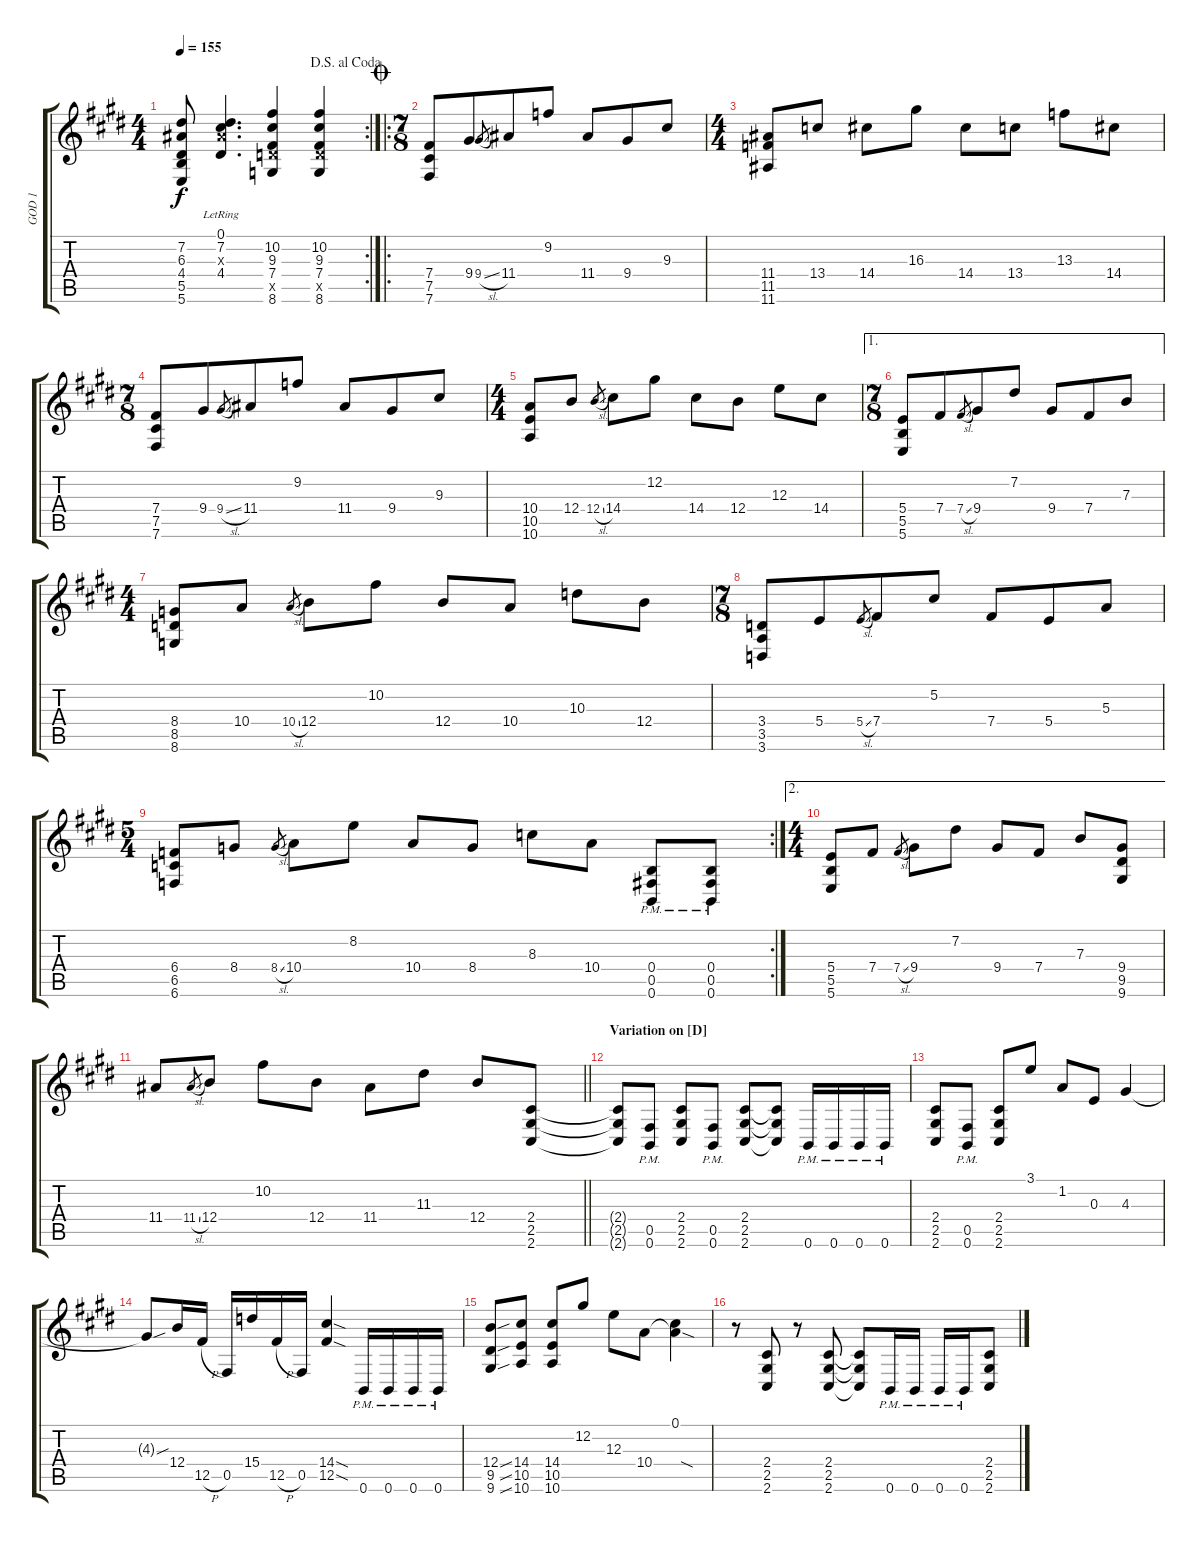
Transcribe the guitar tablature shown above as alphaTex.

\track ("GOD 1" "GOD 1") {instrument distortionguitar}
\staff {score tabs}
\tuning (Db4 Ab3 E3 B2 Gb2 B1) {hide}
\rc 2
\ts (4 4)
\jump dalsegnoalcoda
\tempo 155
\clef g2
\ks e
(7.2{t} 6.3{t} 4.4{t} 5.5{t} 5.6{t}).8{dy f} (0.1{lr} 7.2{lr} 6.3{x} 4.4{lr}).4{d} (10.2 9.3 7.4 8.5{x} 8.6).4 (10.2 9.3 7.4 8.5{x} 8.6).4 |
\ro
\ts (7 8)
\jump coda
(7.4 7.5 7.6).8 9.4.8 9.4{sl}.8{gr} 11.4.8 9.2.8 11.4.8 9.4.8 9.3.8 |
\ts (4 4)
(11.4 11.5 11.6).8 13.4.8 14.4.8 16.3.8 14.4.8 13.4.8 13.3.8 14.4.8 |
\ts (7 8)
(7.4 7.5 7.6).8 9.4.8 9.4{sl}.8{gr} 11.4.8 9.2.8 11.4.8 9.4.8 9.3.8 |
\ts (4 4)
(10.4 10.5 10.6).8 12.4.8 12.4{sl}.8{gr} 14.4.8 12.2.8 14.4.8 12.4.8 12.3.8 14.4.8 |
\ae 1
\ts (7 8)
(5.4 5.5 5.6).8 7.4.8 7.4{sl}.8{gr} 9.4.8 7.2.8 9.4.8 7.4.8 7.3.8 |
\ts (4 4)
(8.4 8.5 8.6).8 10.4.8 10.4{sl}.8{gr} 12.4.8 10.2.8 12.4.8 10.4.8 10.3.8 12.4.8 |
\ts (7 8)
(3.4 3.5 3.6).8 5.4.8 5.4{sl}.8{gr} 7.4.8 5.2.8 7.4.8 5.4.8 5.3.8 |
\rc 2
\ts (5 4)
(6.4 6.5 6.6).8 8.4.8 8.4{sl}.8{gr} 10.4.8 8.2.8 10.4.8 8.4.8 8.3.8 10.4.8 (0.4{pm} 0.5{pm} 0.6{pm}).8 (0.4{pm} 0.5{pm} 0.6{pm}).8 |
\ae 2
\ts (4 4)
(5.4 5.5 5.6).8 7.4.8 7.4{sl}.8{gr} 9.4.8 7.2.8 9.4.8 7.4.8 7.3.8 (9.4 9.5 9.6).8 |
\barLineRight lightlight
11.4.8 11.4{sl}.8{gr} 12.4.8 10.2.8 12.4.8 11.4.8 11.3.8 12.4.8 (2.4 2.5 2.6).8 |
\section ("" "Variation on [D]")
(2.4{t} 2.5{t} 2.6{t}).8 (0.5{pm} 0.6{pm}).8 (2.4 2.5 2.6).8 (0.5{pm} 0.6{pm}).8 (2.4 2.5 2.6).8 (2.4{t} 2.5{t} 2.6{t}).8 0.6{pm}.16 0.6{pm}.16 0.6{pm}.16 0.6{pm}.16 |
(2.4 2.5 2.6).8 (0.5{pm} 0.6{pm}).8 (2.4 2.5 2.6).8 3.1.8 1.2.8 0.3.8 4.3.4 |
4.3{sou t}.8 12.4.16 12.5{h}.16 0.5.16 15.4.16 12.5{h}.16 0.5.16 (14.4{sod} 12.5{sod}).4 0.6{pm}.16 0.6{pm}.16 0.6{pm}.16 0.6{pm}.16 |
(12.4{sou} 9.5{sou} 9.6{sou}).8 (14.4 10.5 10.6).8 (14.4 10.5 10.6).8 12.2.8 12.3.8 10.4.8 (0.1 10.4{sod t}).4 |
r.8 (2.4 2.5 2.6).8 r.8 (2.4 2.5 2.6).8 (2.4{t} 2.5{t} 2.6{t}).8 0.6{pm}.16 0.6{pm}.16 0.6{pm}.16 0.6{pm}.16 (2.4 2.5 2.6).8
